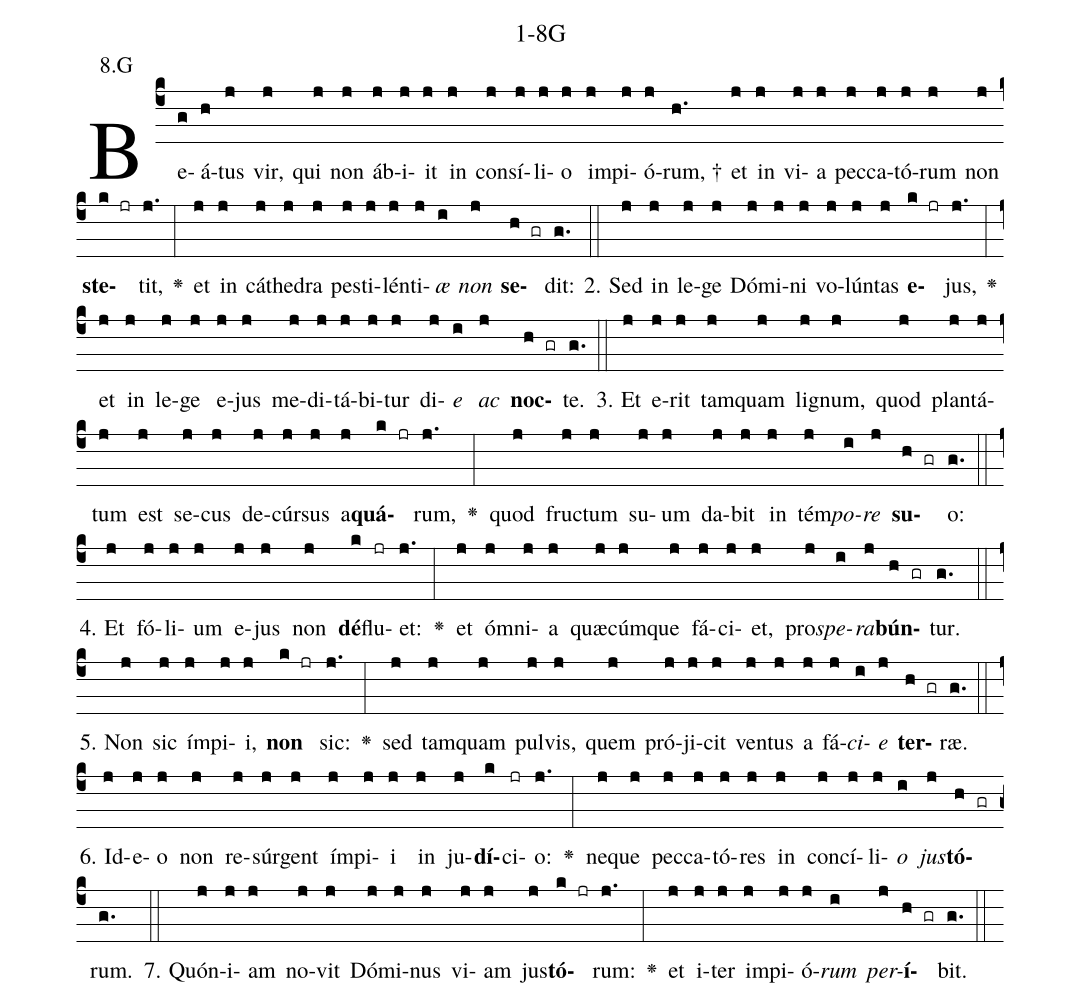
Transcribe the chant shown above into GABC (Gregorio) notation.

name: 1-8G;
annotation: 8.G;
%%
(c4)Be(g)á(h)tus(j) vir,(j) qui(j) non(j) áb(j)i(j)it(j) in(j) con(j)sí(j)li(j)o(j) im(j)pi(j)ó(j)rum, †(h.) et(j) in(j) vi(j)a(j) pec(j)ca(j)tó(j)rum(j) non(j) <b>ste</b>(k jr)tit,(j.) <v>\greheightstar</v>(:) et(j) in(j) cá(j)the(j)dra(j) pes(j)ti(j)lén(j)ti(j)<i>æ</i>(i) <i>non</i>(j) <b>se</b>(h gr)dit:(g.) (::)
2. Sed(j) in(j) le(j)ge(j) Dó(j)mi(j)ni(j) vo(j)lún(j)tas(j) <b>e</b>(k jr)jus,(j.) <v>\greheightstar</v>(:) et(j) in(j) le(j)ge(j) e(j)jus(j) me(j)di(j)tá(j)bi(j)tur(j) di(j)<i>e</i>(i) <i>ac</i>(j) <b>noc</b>(h gr)te.(g.) (::)
3. Et(j) e(j)rit(j) tam(j)quam(j) li(j)gnum,(j) quod(j) plan(j)tá(j)tum(j) est(j) se(j)cus(j) de(j)cúr(j)sus(j) a(j)<b>quá</b>(k jr)rum,(j.) <v>\greheightstar</v>(:) quod(j) fruc(j)tum(j) su(j)um(j) da(j)bit(j) in(j) tém(j)<i>po</i>(i)<i>re</i>(j) <b>su</b>(h gr)o:(g.) (::)
4. Et(j) fó(j)li(j)um(j) e(j)jus(j) non(j) <b>dé</b>(k)flu(jr)et:(j.) <v>\greheightstar</v>(:) et(j) óm(j)ni(j)a(j) quæ(j)cúm(j)que(j) fá(j)ci(j)et,(j) pro(j)<i>spe</i>(i)<i>ra</i>(j)<b>bún</b>(h gr)tur.(g.) (::)
5. Non(j) sic(j) ím(j)pi(j)i,(j) <b>non</b>(k jr) sic:(j.) <v>\greheightstar</v>(:) sed(j) tam(j)quam(j) pul(j)vis,(j) quem(j) pró(j)ji(j)cit(j) ven(j)tus(j) a(j) fá(j)<i>ci</i>(i)<i>e</i>(j) <b>ter</b>(h gr)ræ.(g.) (::)
6. Id(j)e(j)o(j) non(j) re(j)súr(j)gent(j) ím(j)pi(j)i(j) in(j) ju(j)<b>dí</b>(k)ci(jr)o:(j.) <v>\greheightstar</v>(:) ne(j)que(j) pec(j)ca(j)tó(j)res(j) in(j) con(j)cí(j)li(j)<i>o</i>(i) <i>jus</i>(j)<b>tó</b>(h gr)rum.(g.) (::)
7. Quón(j)i(j)am(j) no(j)vit(j) Dó(j)mi(j)nus(j) vi(j)am(j) jus(j)<b>tó</b>(k jr)rum:(j.) <v>\greheightstar</v>(:) et(j) i(j)ter(j) im(j)pi(j)ó(j)<i>rum</i>(i) <i>per</i>(j)<b>í</b>(h gr)bit.(g.) (::)
